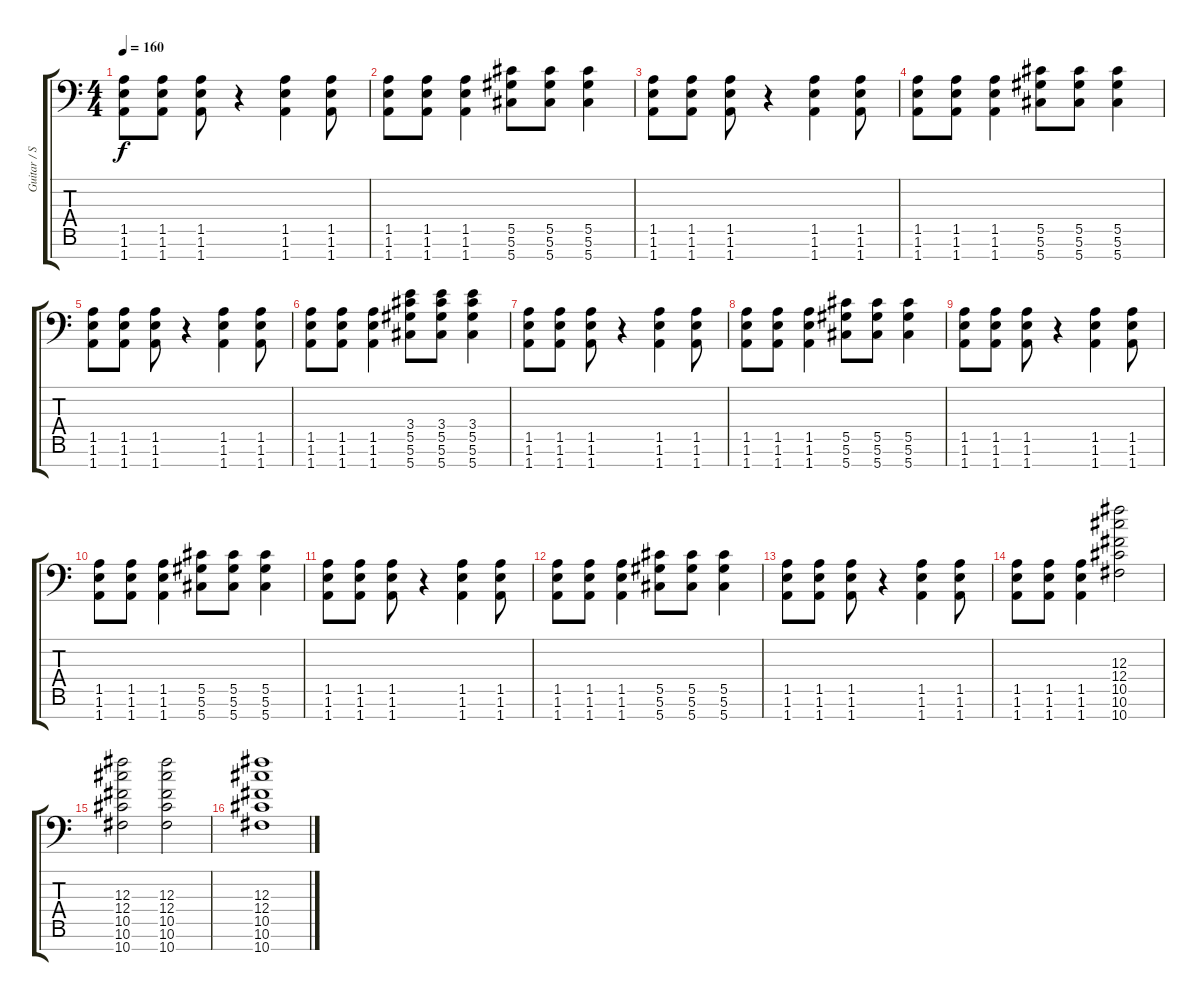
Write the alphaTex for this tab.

\track ("Guitar / Stephen Carpenter" "Guitar / S") {instrument overdrivenguitar}
\staff {score tabs}
\tuning (Eb4 Bb3 Gb3 Db3 Ab2 Eb2 Ab1) {hide}
\ts (4 4)
\tempo 160
\clef f4
\ks c
(1.5 1.6 1.7).8{dy f} (1.5 1.6 1.7).8 (1.5 1.6 1.7).8 r.4 (1.5 1.6 1.7).4 (1.5 1.6 1.7).8 |
(1.5 1.6 1.7).8 (1.5 1.6 1.7).8 (1.5 1.6 1.7).4 (5.5 5.6 5.7).8 (5.5 5.6 5.7).8 (5.5 5.6 5.7).4 |
(1.5 1.6 1.7).8 (1.5 1.6 1.7).8 (1.5 1.6 1.7).8 r.4 (1.5 1.6 1.7).4 (1.5 1.6 1.7).8 |
(1.5 1.6 1.7).8 (1.5 1.6 1.7).8 (1.5 1.6 1.7).4 (5.5 5.6 5.7).8 (5.5 5.6 5.7).8 (5.5 5.6 5.7).4 |
(1.5 1.6 1.7).8 (1.5 1.6 1.7).8 (1.5 1.6 1.7).8 r.4 (1.5 1.6 1.7).4 (1.5 1.6 1.7).8 |
(1.5 1.6 1.7).8 (1.5 1.6 1.7).8 (1.5 1.6 1.7).4 (3.4 5.5 5.6 5.7).8 (3.4 5.5 5.6 5.7).8 (3.4 5.5 5.6 5.7).4 |
(1.5 1.6 1.7).8 (1.5 1.6 1.7).8 (1.5 1.6 1.7).8 r.4 (1.5 1.6 1.7).4 (1.5 1.6 1.7).8 |
(1.5 1.6 1.7).8 (1.5 1.6 1.7).8 (1.5 1.6 1.7).4 (5.5 5.6 5.7).8 (5.5 5.6 5.7).8 (5.5 5.6 5.7).4 |
(1.5 1.6 1.7).8 (1.5 1.6 1.7).8 (1.5 1.6 1.7).8 r.4 (1.5 1.6 1.7).4 (1.5 1.6 1.7).8 |
(1.5 1.6 1.7).8 (1.5 1.6 1.7).8 (1.5 1.6 1.7).4 (5.5 5.6 5.7).8 (5.5 5.6 5.7).8 (5.5 5.6 5.7).4 |
(1.5 1.6 1.7).8 (1.5 1.6 1.7).8 (1.5 1.6 1.7).8 r.4 (1.5 1.6 1.7).4 (1.5 1.6 1.7).8 |
(1.5 1.6 1.7).8 (1.5 1.6 1.7).8 (1.5 1.6 1.7).4 (5.5 5.6 5.7).8 (5.5 5.6 5.7).8 (5.5 5.6 5.7).4 |
(1.5 1.6 1.7).8 (1.5 1.6 1.7).8 (1.5 1.6 1.7).8 r.4 (1.5 1.6 1.7).4 (1.5 1.6 1.7).8 |
(1.5 1.6 1.7).8 (1.5 1.6 1.7).8 (1.5 1.6 1.7).4 (12.3 12.4 10.5 10.6 10.7).2 |
(12.3 12.4 10.5 10.6 10.7).2 (12.3 12.4 10.5 10.6 10.7).2 |
(12.3 12.4 10.5 10.6 10.7).1
